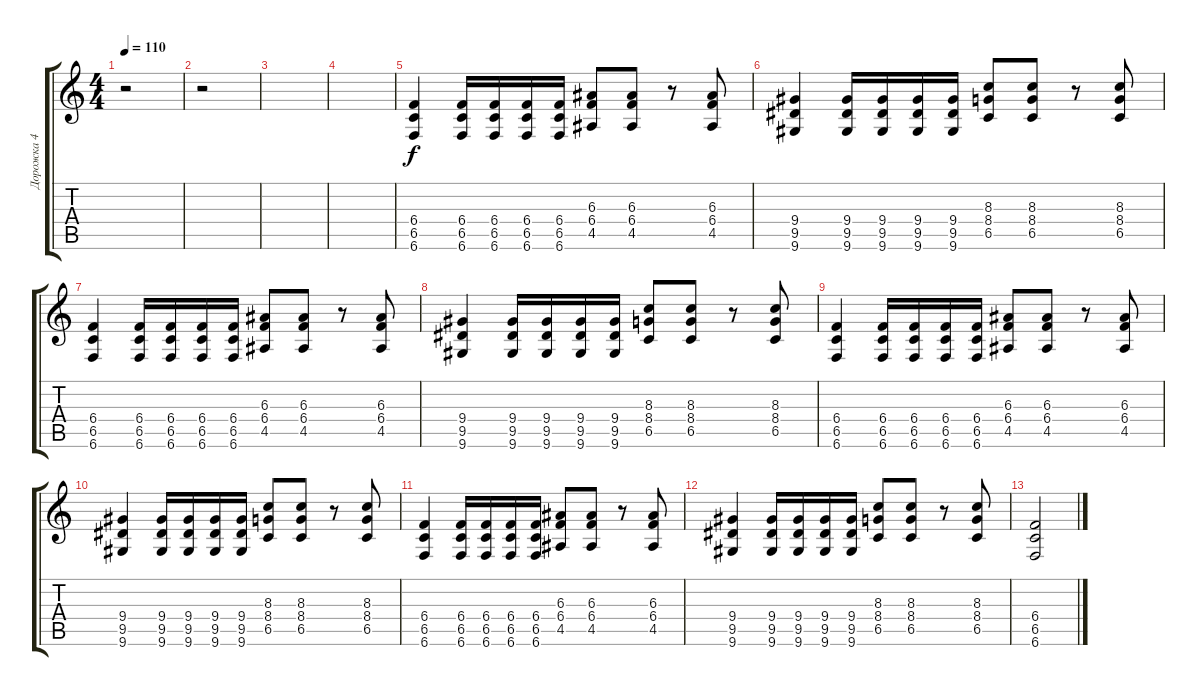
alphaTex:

\track ("Дорожка 4" "Дорожка 4") {instrument overdrivenguitar}
\staff {score tabs}
\tuning (Db4 Ab3 E3 B2 Gb2 B1) {hide}
\ts (4 4)
\tempo 110
\clef g2
\ks c
r.2{dy f} |
r.2 |
|
|
(6.4 6.5 6.6).4 (6.4 6.5 6.6).16 (6.4 6.5 6.6).16 (6.4 6.5 6.6).16 (6.4 6.5 6.6).16 (6.3 6.4 4.5).8 (6.3 6.4 4.5).8 r.8 (6.3 6.4 4.5).8 |
(9.4 9.5 9.6).4 (9.4 9.5 9.6).16 (9.4 9.5 9.6).16 (9.4 9.5 9.6).16 (9.4 9.5 9.6).16 (8.3 8.4 6.5).8 (8.3 8.4 6.5).8 r.8 (8.3 8.4 6.5).8 |
(6.4 6.5 6.6).4 (6.4 6.5 6.6).16 (6.4 6.5 6.6).16 (6.4 6.5 6.6).16 (6.4 6.5 6.6).16 (6.3 6.4 4.5).8 (6.3 6.4 4.5).8 r.8 (6.3 6.4 4.5).8 |
(9.4 9.5 9.6).4 (9.4 9.5 9.6).16 (9.4 9.5 9.6).16 (9.4 9.5 9.6).16 (9.4 9.5 9.6).16 (8.3 8.4 6.5).8 (8.3 8.4 6.5).8 r.8 (8.3 8.4 6.5).8 |
(6.4 6.5 6.6).4 (6.4 6.5 6.6).16 (6.4 6.5 6.6).16 (6.4 6.5 6.6).16 (6.4 6.5 6.6).16 (6.3 6.4 4.5).8 (6.3 6.4 4.5).8 r.8 (6.3 6.4 4.5).8 |
(9.4 9.5 9.6).4 (9.4 9.5 9.6).16 (9.4 9.5 9.6).16 (9.4 9.5 9.6).16 (9.4 9.5 9.6).16 (8.3 8.4 6.5).8 (8.3 8.4 6.5).8 r.8 (8.3 8.4 6.5).8 |
(6.4 6.5 6.6).4 (6.4 6.5 6.6).16 (6.4 6.5 6.6).16 (6.4 6.5 6.6).16 (6.4 6.5 6.6).16 (6.3 6.4 4.5).8 (6.3 6.4 4.5).8 r.8 (6.3 6.4 4.5).8 |
(9.4 9.5 9.6).4 (9.4 9.5 9.6).16 (9.4 9.5 9.6).16 (9.4 9.5 9.6).16 (9.4 9.5 9.6).16 (8.3 8.4 6.5).8 (8.3 8.4 6.5).8 r.8 (8.3 8.4 6.5).8 |
(6.4 6.5 6.6).2
